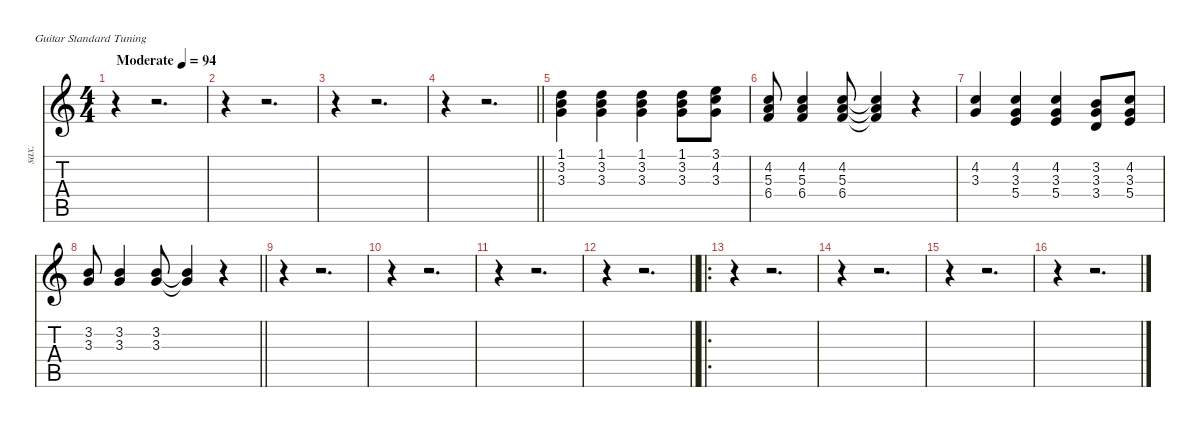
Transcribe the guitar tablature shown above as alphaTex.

\defaultSystemsLayout 4
\hideDynamics
\bracketExtendMode nobrackets
\otherSystemsTrackNameOrientation horizontal
\track ("Track 2" "sax.") {instrument altosax}
\staff {score tabs}
\tuning (E4 B3 G3 D3 A2 E2)
\displaytranspose 9
\ts (4 4)
\beaming (8 2 2 2 2)
\tempo (94 "Moderate")
\clef g2
\ks c
r.4{dy f instrument altosax} r.2{d} |
r.4 r.2{d} |
r.4 r.2{d} |
\barLineRight lightlight
r.4 r.2{d} |
(1.1 3.2 3.3).4 (1.1 3.2 3.3).4 (1.1 3.2 3.3).4 (1.1 3.2 3.3).8 (3.1 4.2 3.3).8 |
(4.2 5.3 6.4).8 (4.2 5.3 6.4).4 (4.2 5.3 6.4).8 (4.2{t} 5.3{t} 6.4{t}).4 r.4 |
(4.2 3.3).4 (4.2 3.3 5.4).4 (4.2 3.3 5.4).4 (3.2 3.3 3.4).8 (4.2 3.3 5.4).8 |
\barLineRight lightlight
(3.2 3.3).8 (3.2 3.3).4 (3.2 3.3).8 (3.2{t} 3.3{t}).4 r.4 |
r.4 r.2{d} |
r.4 r.2{d} |
r.4 r.2{d} |
\barLineRight lightlight
r.4 r.2{d} |
\ro
r.4 r.2{d} |
r.4 r.2{d} |
r.4 r.2{d} |
r.4 r.2{d}
